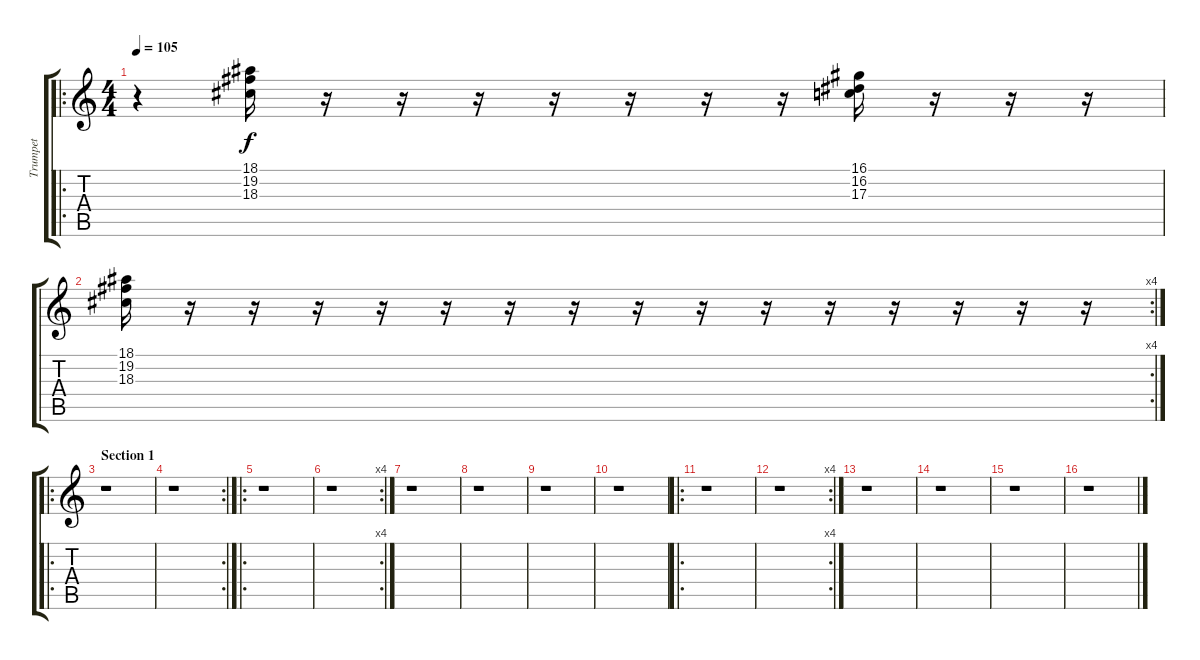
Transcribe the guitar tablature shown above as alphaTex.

\track ("Trumpet" "Trumpet") {instrument trumpet}
\staff {score tabs}
\tuning (E4 B3 G3 D3 A2 E2) {hide}
\ro
\ts (4 4)
\tempo 105
\clef g2
\ks c
r.4{dy f} (18.1 19.2 18.3).16 r.16 r.16 r.16 r.16 r.16 r.16 r.16 (16.1 16.2 17.3).16 r.16 r.16 r.16 |
\rc 4
(18.1 19.2 18.3).16 r.16 r.16 r.16 r.16 r.16 r.16 r.16 r.16 r.16 r.16 r.16 r.16 r.16 r.16 r.16 |
\ro
\section ("" "Section 1")
r.1 |
\rc 2
r.1 |
\ro
r.1 |
\rc 4
r.1 |
r.1 |
r.1 |
r.1 |
r.1 |
\ro
r.1 |
\rc 4
r.1 |
r.1 |
r.1 |
r.1 |
r.1
